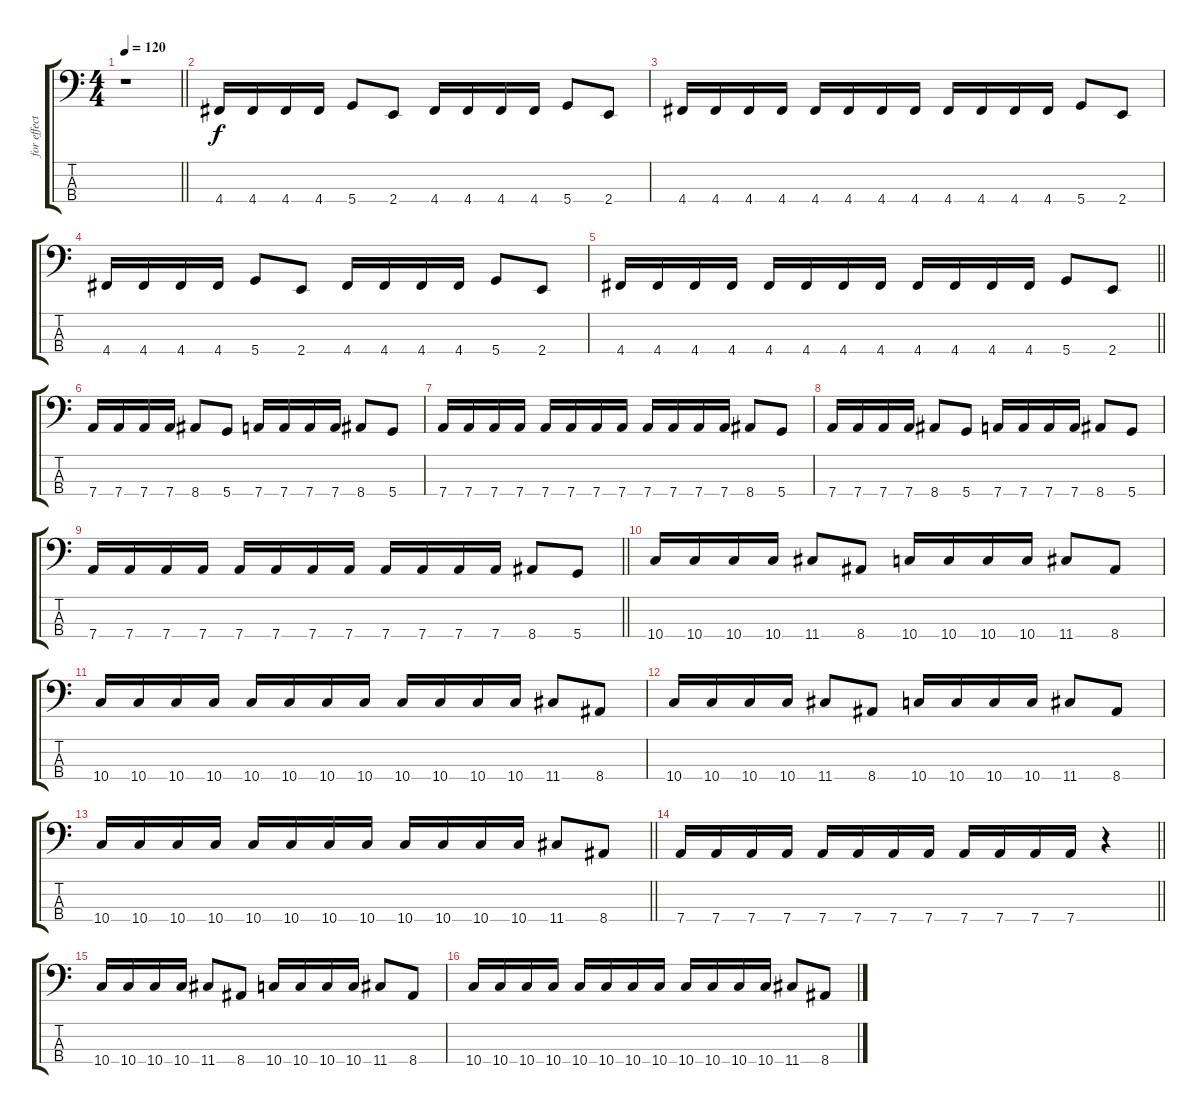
\track ("for effect" "for effect") {instrument electricbassfinger}
\staff {score tabs}
\tuning (G2 D2 A1 D1) {hide}
\ts (4 4)
\tempo 120
\clef f4
\barLineRight lightlight
\ks c
r.1{dy f instrument electricbassfinger} |
4.4.16 4.4.16 4.4.16 4.4.16 5.4.8 2.4.8 4.4.16 4.4.16 4.4.16 4.4.16 5.4.8 2.4.8 |
4.4.16 4.4.16 4.4.16 4.4.16 4.4.16 4.4.16 4.4.16 4.4.16 4.4.16 4.4.16 4.4.16 4.4.16 5.4.8 2.4.8 |
4.4.16 4.4.16 4.4.16 4.4.16 5.4.8 2.4.8 4.4.16 4.4.16 4.4.16 4.4.16 5.4.8 2.4.8 |
\barLineRight lightlight
4.4.16 4.4.16 4.4.16 4.4.16 4.4.16 4.4.16 4.4.16 4.4.16 4.4.16 4.4.16 4.4.16 4.4.16 5.4.8 2.4.8 |
7.4.16 7.4.16 7.4.16 7.4.16 8.4.8 5.4.8 7.4.16 7.4.16 7.4.16 7.4.16 8.4.8 5.4.8 |
7.4.16 7.4.16 7.4.16 7.4.16 7.4.16 7.4.16 7.4.16 7.4.16 7.4.16 7.4.16 7.4.16 7.4.16 8.4.8 5.4.8 |
7.4.16 7.4.16 7.4.16 7.4.16 8.4.8 5.4.8 7.4.16 7.4.16 7.4.16 7.4.16 8.4.8 5.4.8 |
\barLineRight lightlight
7.4.16 7.4.16 7.4.16 7.4.16 7.4.16 7.4.16 7.4.16 7.4.16 7.4.16 7.4.16 7.4.16 7.4.16 8.4.8 5.4.8 |
10.4.16 10.4.16 10.4.16 10.4.16 11.4.8 8.4.8 10.4.16 10.4.16 10.4.16 10.4.16 11.4.8 8.4.8 |
10.4.16 10.4.16 10.4.16 10.4.16 10.4.16 10.4.16 10.4.16 10.4.16 10.4.16 10.4.16 10.4.16 10.4.16 11.4.8 8.4.8 |
10.4.16 10.4.16 10.4.16 10.4.16 11.4.8 8.4.8 10.4.16 10.4.16 10.4.16 10.4.16 11.4.8 8.4.8 |
\barLineRight lightlight
10.4.16 10.4.16 10.4.16 10.4.16 10.4.16 10.4.16 10.4.16 10.4.16 10.4.16 10.4.16 10.4.16 10.4.16 11.4.8 8.4.8 |
\barLineRight lightlight
7.4.16 7.4.16 7.4.16 7.4.16 7.4.16 7.4.16 7.4.16 7.4.16 7.4.16 7.4.16 7.4.16 7.4.16 r.4 |
10.4.16 10.4.16 10.4.16 10.4.16 11.4.8 8.4.8 10.4.16 10.4.16 10.4.16 10.4.16 11.4.8 8.4.8 |
10.4.16 10.4.16 10.4.16 10.4.16 10.4.16 10.4.16 10.4.16 10.4.16 10.4.16 10.4.16 10.4.16 10.4.16 11.4.8 8.4.8
